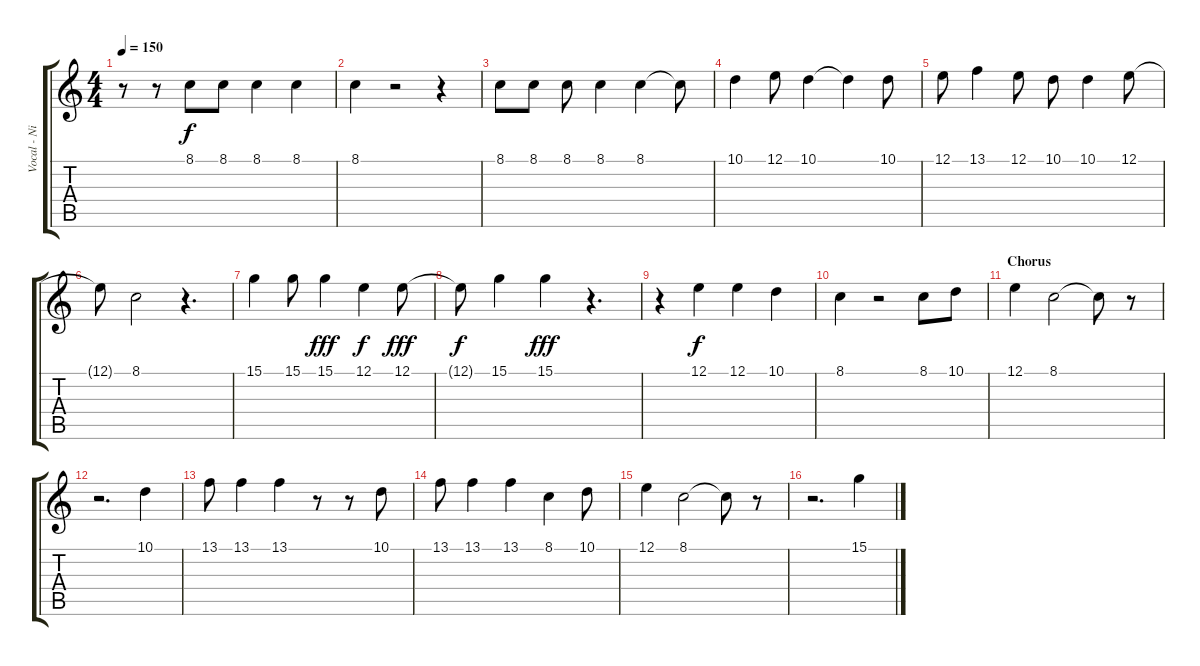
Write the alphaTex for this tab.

\track ("Vocal - Nikola" "Vocal - Ni") {instrument flute}
\staff {score tabs}
\tuning (E4 B3 G3 D3 A2 E2) {hide}
\ts (4 4)
\tempo 150
\clef g2
\ks c
r.8{dy fff} r.8 8.1.8{dy f} 8.1.8 8.1.4 8.1.4 |
8.1.4 r.2 r.4 |
8.1.8 8.1.8 8.1.8 8.1.4 8.1.4 8.1{t}.8 |
10.1.4 12.1.8 10.1.4 10.1{t}.4 10.1.8 |
12.1.8 13.1.4 12.1.8 10.1.8 10.1.4 12.1.8 |
12.1{t}.8 8.1.2 r.4{d} |
15.1.4 15.1.8 15.1.4{dy fff} 12.1.4{dy f} 12.1.8{dy fff} |
12.1{t}.8{dy f} 15.1.4 15.1.4{dy fff} r.4{d} |
r.4 12.1.4{dy f} 12.1.4 10.1.4 |
8.1.4 r.2 8.1.8 10.1.8 |
\section ("" "Chorus")
12.1.4 8.1.2 8.1{t}.8 r.8 |
r.2{d} 10.1.4 |
13.1.8 13.1.4 13.1.4 r.8 r.8 10.1.8 |
13.1.8 13.1.4 13.1.4 8.1.4 10.1.8 |
12.1.4 8.1.2 8.1{t}.8 r.8 |
r.2{d} 15.1.4
